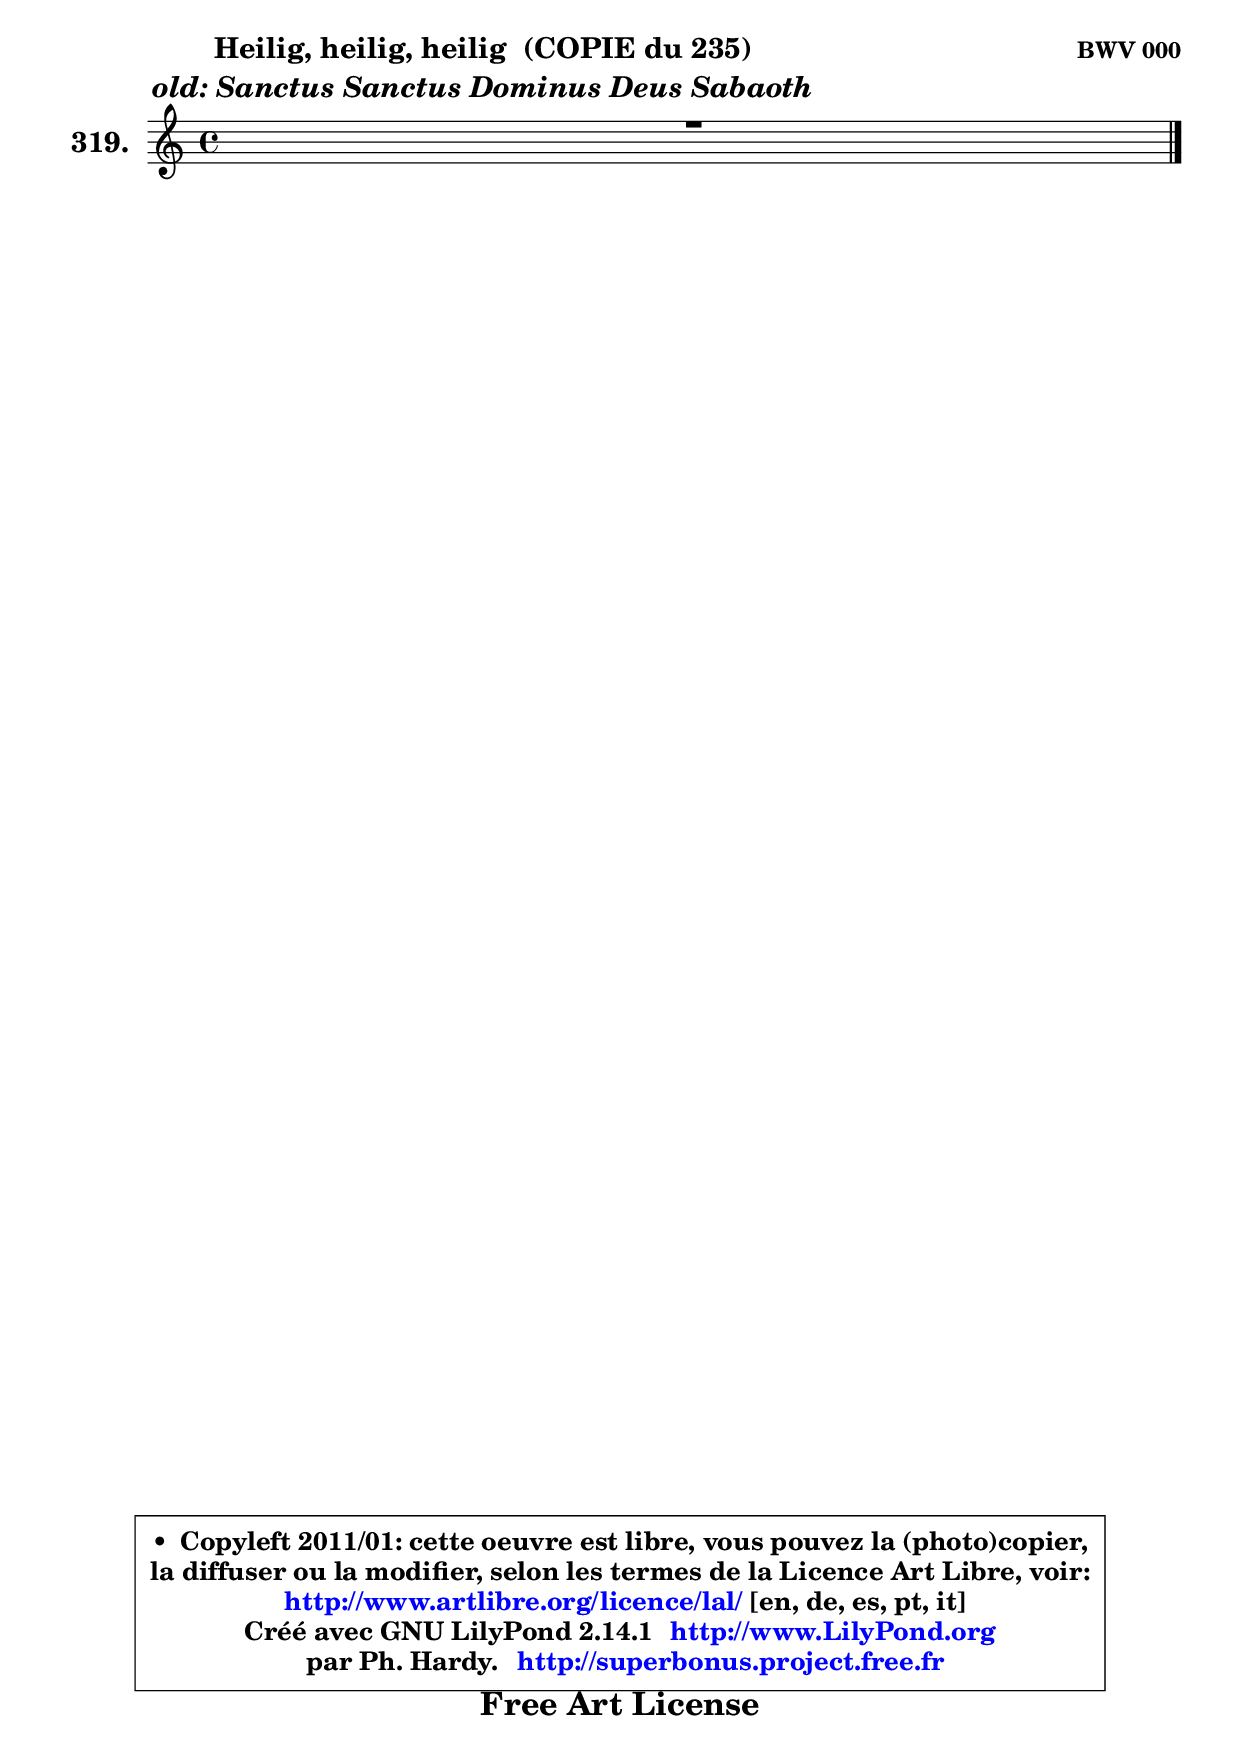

\version "2.14.1"

    \paper {
%	system-system-spacing #'padding = #0.1
%	score-system-spacing #'padding = #0.1
%	ragged-bottom = ##f
%	ragged-last-bottom = ##f
	ragged-right = ##f
	}

    \header {
      opus = \markup { \bold "BWV 000" }
      piece = \markup { \hspace #9 \fontsize #2 \bold \column \center-align { \line { "Heilig, heilig, heilig  (COPIE du 235)" }
                                  \line { \italic "old: Sanctus Sanctus Dominus Deus Sabaoth" }
                              } }
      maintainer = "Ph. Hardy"
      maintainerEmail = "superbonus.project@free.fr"
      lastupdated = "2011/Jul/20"
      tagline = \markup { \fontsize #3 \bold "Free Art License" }
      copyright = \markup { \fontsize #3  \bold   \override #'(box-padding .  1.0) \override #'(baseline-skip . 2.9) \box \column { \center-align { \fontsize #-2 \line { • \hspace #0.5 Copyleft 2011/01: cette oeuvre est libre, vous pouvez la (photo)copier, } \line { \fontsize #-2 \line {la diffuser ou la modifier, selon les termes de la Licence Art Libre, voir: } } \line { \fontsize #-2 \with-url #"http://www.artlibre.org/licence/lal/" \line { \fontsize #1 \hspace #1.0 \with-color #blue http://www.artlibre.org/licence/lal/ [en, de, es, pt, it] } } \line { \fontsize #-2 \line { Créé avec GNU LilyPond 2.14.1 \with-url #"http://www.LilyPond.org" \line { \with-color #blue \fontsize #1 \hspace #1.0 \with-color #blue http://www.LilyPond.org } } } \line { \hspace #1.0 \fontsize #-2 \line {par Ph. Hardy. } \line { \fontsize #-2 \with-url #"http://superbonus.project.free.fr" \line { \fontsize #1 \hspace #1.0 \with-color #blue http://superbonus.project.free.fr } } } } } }

	  }

  guidemidi = {
	\tempo 4 = 78

	}

  upper = {
\displayLilyMusic \transpose c c {
	\time 4/4
	\key c \major
	\clef treble
	\voiceOne
	<< { 
	% SOPRANO
	\set Voice.midiInstrument = "acoustic grand"
	\relative c' {
	R1 |
\break
        \bar "|."
	} % fin de relative
	}

%	\context Voice="1" { \voiceTwo 
%	% ALTO
%	\set Voice.midiInstrument = "acoustic grand"
%	\relative c' {
%	
%        \bar "|."
%	} % fin de relative
%	\oneVoice
%	} >>
 >>
}
	}

    lower = {
\transpose c c {
	\time 4/4
	\key c \major
	\clef bass
	\voiceOne
	<< { 
	% TENOR
	\set Voice.midiInstrument = "acoustic grand"
	\relative c' {
	R1 |
\break
        \bar "|."
	} % fin de relative
	}
	\context Voice="1" { \voiceTwo 
	% BASS
	\set Voice.midiInstrument = "acoustic grand"
	\relative c {
        
        \bar "|."
	} % fin de relative
	\oneVoice
	} >>
}
	}


    \score { 

	\new PianoStaff <<
	\set PianoStaff.instrumentName = \markup { \bold \huge "319." }
	\new Staff = "upper" \upper
%	\new Staff = "lower" \lower
	>>

    \layout {
%	ragged-last = ##f
	   }

         } % fin de score

  \score {
\unfoldRepeats { << \guidemidi \upper >> }
    \midi {
    \context {
     \Staff
      \remove "Staff_performer"
               }

     \context {
      \Voice
       \consists "Staff_performer"
                }

     \context { 
      \Score
      tempoWholesPerMinute = #(ly:make-moment 78 4)
		}
	    }
	}



